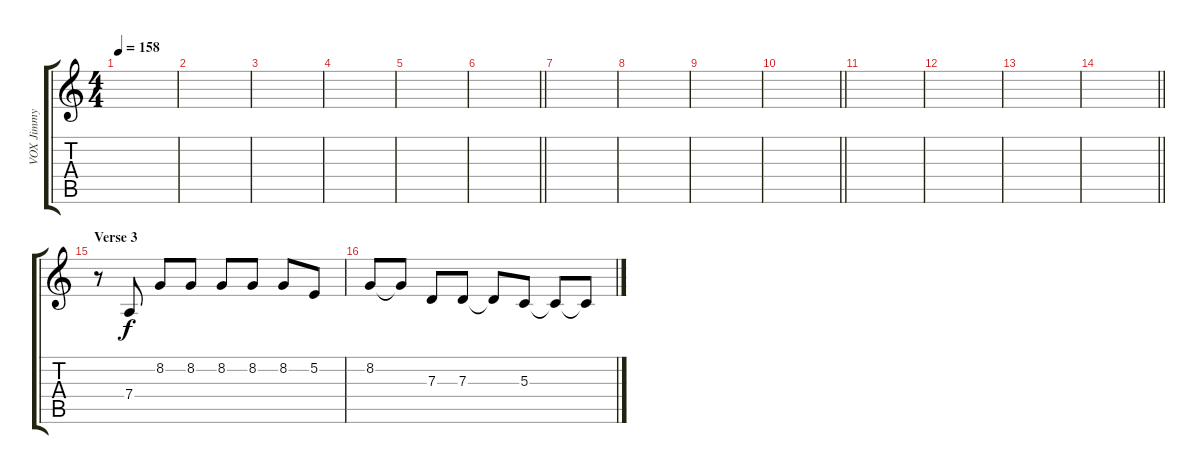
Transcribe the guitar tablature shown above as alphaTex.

\track ("VOX Jimmy Farrar / Joyce Kennedy" "VOX Jimmy ") {instrument lead2sawtooth}
\staff {score tabs}
\tuning (E4 B3 G3 D3 A2 E2) {hide}
\ts (4 4)
\tempo 158
\clef g2
\ks c
|
|
|
|
|
\barLineRight lightlight
|
|
|
|
\barLineRight lightlight
|
|
|
|
\barLineRight lightlight
|
\section ("" "Verse 3")
r.8 7.4.8 8.2.8 8.2.8 8.2.8 8.2.8 8.2.8 5.2.8 |
8.2.8 8.2{t}.8 7.3.8 7.3.8 7.3{t}.8 5.3.8 5.3{t}.8 5.3{t}.8
